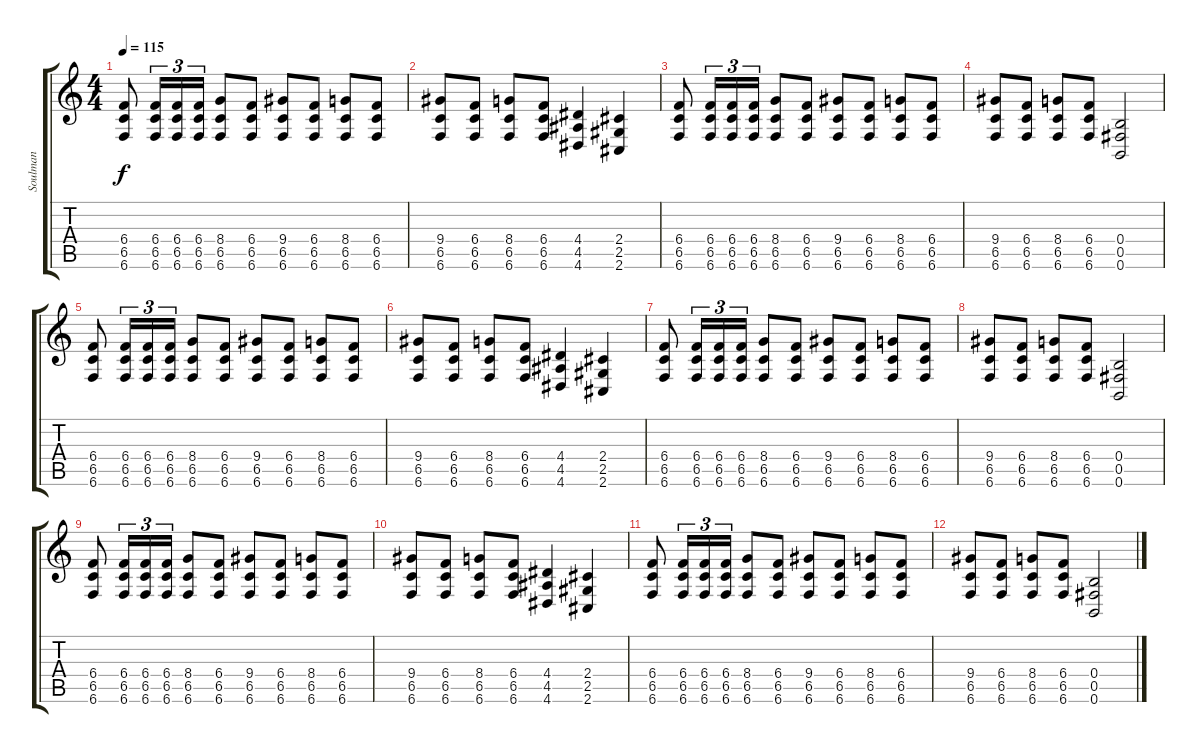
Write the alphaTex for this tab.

\track ("Soulman" "Soulman") {instrument distortionguitar}
\staff {score tabs}
\tuning (Db4 Ab3 E3 B2 Gb2 B1) {hide}
\ts (4 4)
\tempo 115
\clef g2
\ks c
(6.4 6.5 6.6).8{dy f} (6.4 6.5 6.6).16{tu (3 2)} (6.4 6.5 6.6).16{tu (3 2)} (6.4 6.5 6.6).16{tu (3 2)} (8.4 6.5 6.6).8 (6.4 6.5 6.6).8 (9.4 6.5 6.6).8 (6.4 6.5 6.6).8 (8.4 6.5 6.6).8 (6.4 6.5 6.6).8 |
(9.4 6.5 6.6).8 (6.4 6.5 6.6).8 (8.4 6.5 6.6).8 (6.4 6.5 6.6).8 (4.4 4.5 4.6).4 (2.4 2.5 2.6).4 |
(6.4 6.5 6.6).8 (6.4 6.5 6.6).16{tu (3 2)} (6.4 6.5 6.6).16{tu (3 2)} (6.4 6.5 6.6).16{tu (3 2)} (8.4 6.5 6.6).8 (6.4 6.5 6.6).8 (9.4 6.5 6.6).8 (6.4 6.5 6.6).8 (8.4 6.5 6.6).8 (6.4 6.5 6.6).8 |
(9.4 6.5 6.6).8 (6.4 6.5 6.6).8 (8.4 6.5 6.6).8 (6.4 6.5 6.6).8 (0.4 0.5 0.6).2 |
(6.4 6.5 6.6).8 (6.4 6.5 6.6).16{tu (3 2)} (6.4 6.5 6.6).16{tu (3 2)} (6.4 6.5 6.6).16{tu (3 2)} (8.4 6.5 6.6).8 (6.4 6.5 6.6).8 (9.4 6.5 6.6).8 (6.4 6.5 6.6).8 (8.4 6.5 6.6).8 (6.4 6.5 6.6).8 |
(9.4 6.5 6.6).8 (6.4 6.5 6.6).8 (8.4 6.5 6.6).8 (6.4 6.5 6.6).8 (4.4 4.5 4.6).4 (2.4 2.5 2.6).4 |
(6.4 6.5 6.6).8 (6.4 6.5 6.6).16{tu (3 2)} (6.4 6.5 6.6).16{tu (3 2)} (6.4 6.5 6.6).16{tu (3 2)} (8.4 6.5 6.6).8 (6.4 6.5 6.6).8 (9.4 6.5 6.6).8 (6.4 6.5 6.6).8 (8.4 6.5 6.6).8 (6.4 6.5 6.6).8 |
(9.4 6.5 6.6).8 (6.4 6.5 6.6).8 (8.4 6.5 6.6).8 (6.4 6.5 6.6).8 (0.4 0.5 0.6).2 |
(6.4 6.5 6.6).8 (6.4 6.5 6.6).16{tu (3 2)} (6.4 6.5 6.6).16{tu (3 2)} (6.4 6.5 6.6).16{tu (3 2)} (8.4 6.5 6.6).8 (6.4 6.5 6.6).8 (9.4 6.5 6.6).8 (6.4 6.5 6.6).8 (8.4 6.5 6.6).8 (6.4 6.5 6.6).8 |
(9.4 6.5 6.6).8 (6.4 6.5 6.6).8 (8.4 6.5 6.6).8 (6.4 6.5 6.6).8 (4.4 4.5 4.6).4 (2.4 2.5 2.6).4 |
(6.4 6.5 6.6).8 (6.4 6.5 6.6).16{tu (3 2)} (6.4 6.5 6.6).16{tu (3 2)} (6.4 6.5 6.6).16{tu (3 2)} (8.4 6.5 6.6).8 (6.4 6.5 6.6).8 (9.4 6.5 6.6).8 (6.4 6.5 6.6).8 (8.4 6.5 6.6).8 (6.4 6.5 6.6).8 |
(9.4 6.5 6.6).8 (6.4 6.5 6.6).8 (8.4 6.5 6.6).8 (6.4 6.5 6.6).8 (0.4 0.5 0.6).2
